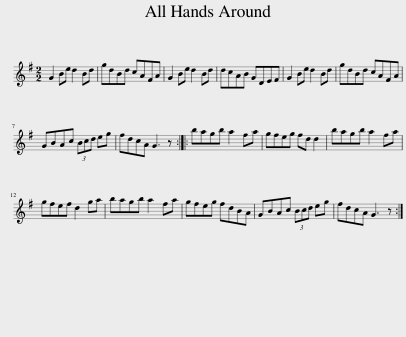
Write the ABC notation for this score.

X:1
L:1/8
M:2/2
I:linebreak $
K:G
V:1 treble
V:1
 G2 Be d2 Bd | gdBd cAFA | G2 Be d2 Bd | dcAB GDEF | G2 Be d2 Bd | %5
 gdBd cAFA |$ GBAc (3Bcd eg | fdcA G3 z :: bagb a2 fa | gfeg fd d2 | %10
 bagb a2 fa |$ gfef d2 ga | bagb a2 fa | gfeg fdBA | GBAc (3Bcd eg | %15
 fdcA G3 z :| %16
